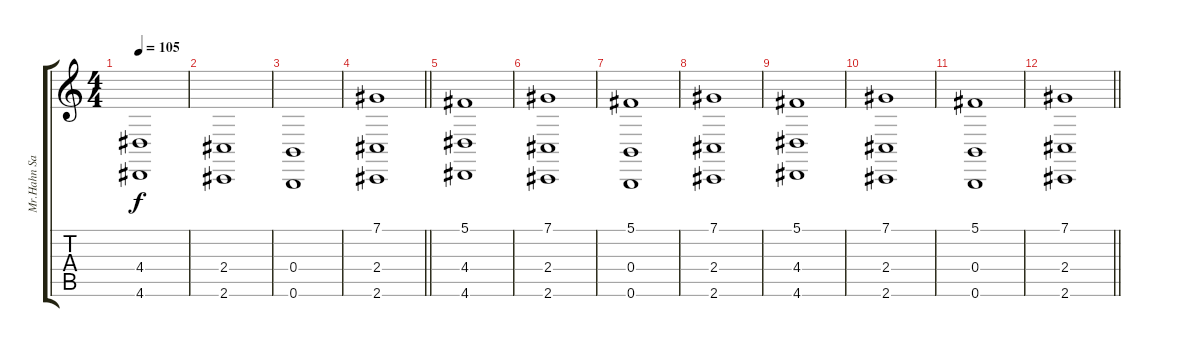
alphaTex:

\track ("Mr.Hahn Sampler1" "Mr.Hahn Sa") {instrument stringensemble1}
\staff {score tabs}
\tuning (Db4 Ab3 E3 B2 Gb2 B1) {hide}
\ts (4 4)
\tempo 105
\clef g2
\ks c
(4.4 4.6).1{dy f} |
(2.4 2.6).1 |
(0.4 0.6).1 |
\barLineRight lightlight
(7.1 2.4 2.6).1 |
(5.1 4.4 4.6).1 |
(7.1 2.4 2.6).1 |
(5.1 0.4 0.6).1 |
(7.1 2.4 2.6).1 |
(5.1 4.4 4.6).1 |
(7.1 2.4 2.6).1 |
(5.1 0.4 0.6).1 |
\barLineRight lightlight
(7.1 2.4 2.6).1
